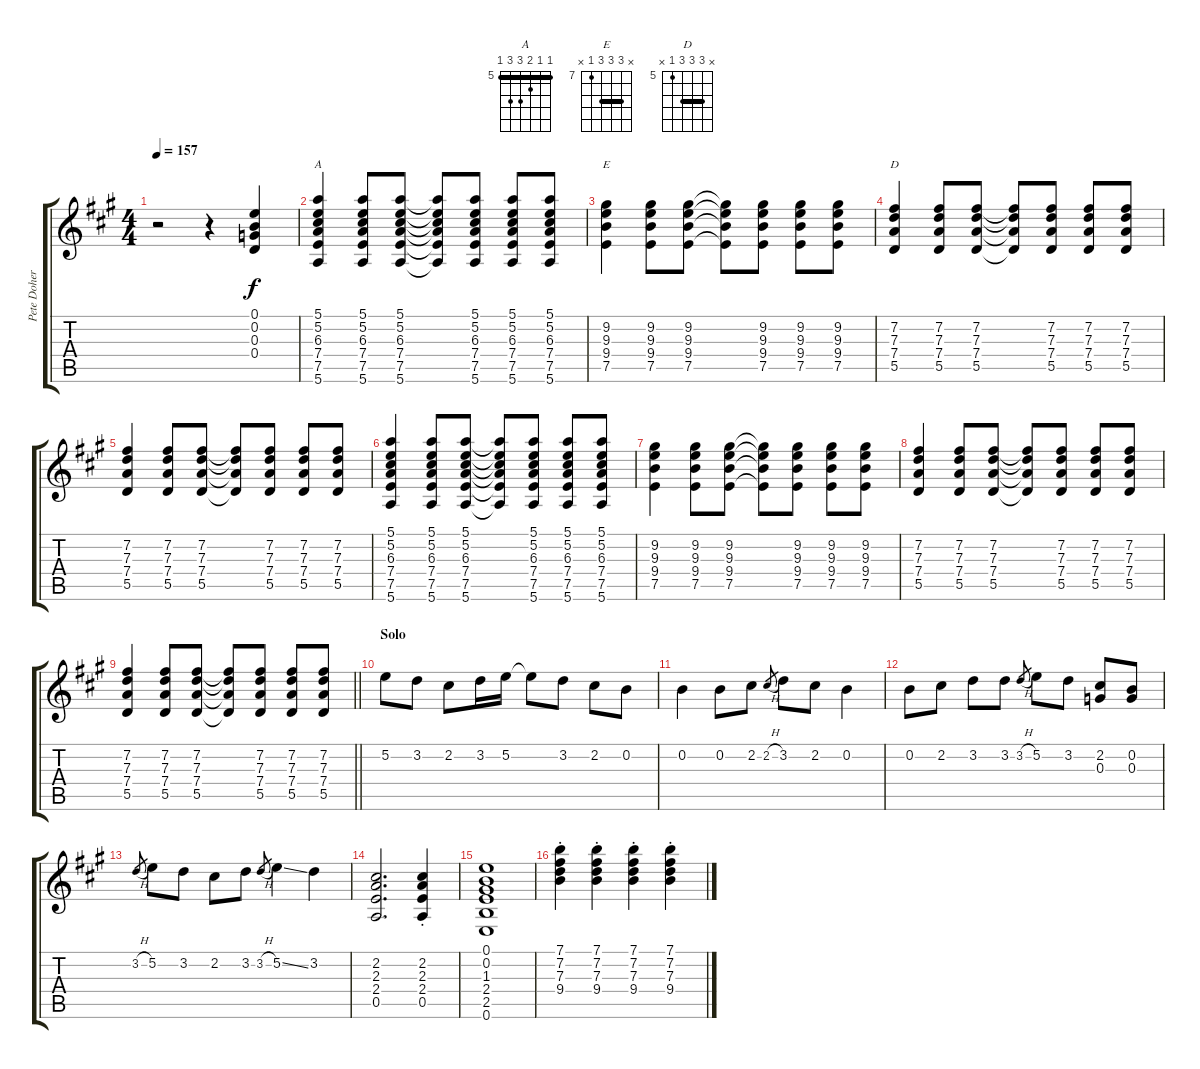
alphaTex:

\track ("Pete Doherty" "Pete Doher") {instrument distortionguitar}
\staff {score tabs}
\tuning (E4 B3 G3 D3 A2 E2) {hide}
\chord ("A" 5 5 6 7 7 5) {firstfret 5 barre 5}
\chord ("E" x 9 9 9 7 x) {firstfret 7 barre 9}
\chord ("D" x 7 7 7 5 x) {firstfret 5 barre 7}
\ts (4 4)
\tempo 157
\clef g2
\ks a
r.2{dy f} r.4 (0.1 0.2 0.3 0.4).4 |
(5.1 5.2 6.3 7.4 7.5 5.6).4{ch "A"} (5.1 5.2 6.3 7.4 7.5 5.6).8 (5.1 5.2 6.3 7.4 7.5 5.6).8 (5.1{t} 5.2{t} 6.3{t} 7.4{t} 7.5{t} 5.6{t}).8 (5.1 5.2 6.3 7.4 7.5 5.6).8 (5.1 5.2 6.3 7.4 7.5 5.6).8 (5.1 5.2 6.3 7.4 7.5 5.6).8 |
(9.2 9.3 9.4 7.5).4{ch "E"} (9.2 9.3 9.4 7.5).8 (9.2 9.3 9.4 7.5).8 (9.2{t} 9.3{t} 9.4{t} 7.5{t}).8 (9.2 9.3 9.4 7.5).8 (9.2 9.3 9.4 7.5).8 (9.2 9.3 9.4 7.5).8 |
(7.2 7.3 7.4 5.5).4{ch "D"} (7.2 7.3 7.4 5.5).8 (7.2 7.3 7.4 5.5).8 (7.2{t} 7.3{t} 7.4{t} 5.5{t}).8 (7.2 7.3 7.4 5.5).8 (7.2 7.3 7.4 5.5).8 (7.2 7.3 7.4 5.5).8 |
(7.2 7.3 7.4 5.5).4 (7.2 7.3 7.4 5.5).8 (7.2 7.3 7.4 5.5).8 (7.2{t} 7.3{t} 7.4{t} 5.5{t}).8 (7.2 7.3 7.4 5.5).8 (7.2 7.3 7.4 5.5).8 (7.2 7.3 7.4 5.5).8 |
(5.1 5.2 6.3 7.4 7.5 5.6).4 (5.1 5.2 6.3 7.4 7.5 5.6).8 (5.1 5.2 6.3 7.4 7.5 5.6).8 (5.1{t} 5.2{t} 6.3{t} 7.4{t} 7.5{t} 5.6{t}).8 (5.1 5.2 6.3 7.4 7.5 5.6).8 (5.1 5.2 6.3 7.4 7.5 5.6).8 (5.1 5.2 6.3 7.4 7.5 5.6).8 |
(9.2 9.3 9.4 7.5).4 (9.2 9.3 9.4 7.5).8 (9.2 9.3 9.4 7.5).8 (9.2{t} 9.3{t} 9.4{t} 7.5{t}).8 (9.2 9.3 9.4 7.5).8 (9.2 9.3 9.4 7.5).8 (9.2 9.3 9.4 7.5).8 |
(7.2 7.3 7.4 5.5).4 (7.2 7.3 7.4 5.5).8 (7.2 7.3 7.4 5.5).8 (7.2{t} 7.3{t} 7.4{t} 5.5{t}).8 (7.2 7.3 7.4 5.5).8 (7.2 7.3 7.4 5.5).8 (7.2 7.3 7.4 5.5).8 |
\barLineRight lightlight
(7.2 7.3 7.4 5.5).4 (7.2 7.3 7.4 5.5).8 (7.2 7.3 7.4 5.5).8 (7.2{t} 7.3{t} 7.4{t} 5.5{t}).8 (7.2 7.3 7.4 5.5).8 (7.2 7.3 7.4 5.5).8 (7.2 7.3 7.4 5.5).8 |
\section ("" "Solo")
5.2.8 3.2.8 2.2.8 3.2.16 5.2.16 5.2{t}.8 3.2.8 2.2.8 0.2.8 |
0.2.4 0.2.8 2.2.8 2.2{h}.8{gr} 3.2.8 2.2.8 0.2.4 |
0.2.8 2.2.8 3.2.8 3.2.8 3.2{h}.8{gr} 5.2.8 3.2.8 (2.2 0.3).8 (0.2 0.3).8 |
3.2{h}.8{gr} 5.2.8 3.2.8 2.2.8 3.2.8 3.2{h}.8{gr} 5.2{ss}.4 3.2.4 |
(2.2 2.3 2.4 0.5).2{d} (2.2{st} 2.3{st} 2.4{st} 0.5{st}).4 |
(0.1 0.2 1.3 2.4 2.5 0.6).1 |
(7.1{st} 7.2{st} 7.3{st} 9.4{st}).4 (7.1{st} 7.2{st} 7.3{st} 9.4{st}).4 (7.1{st} 7.2{st} 7.3{st} 9.4{st}).4 (7.1{st} 7.2{st} 7.3{st} 9.4{st}).4
